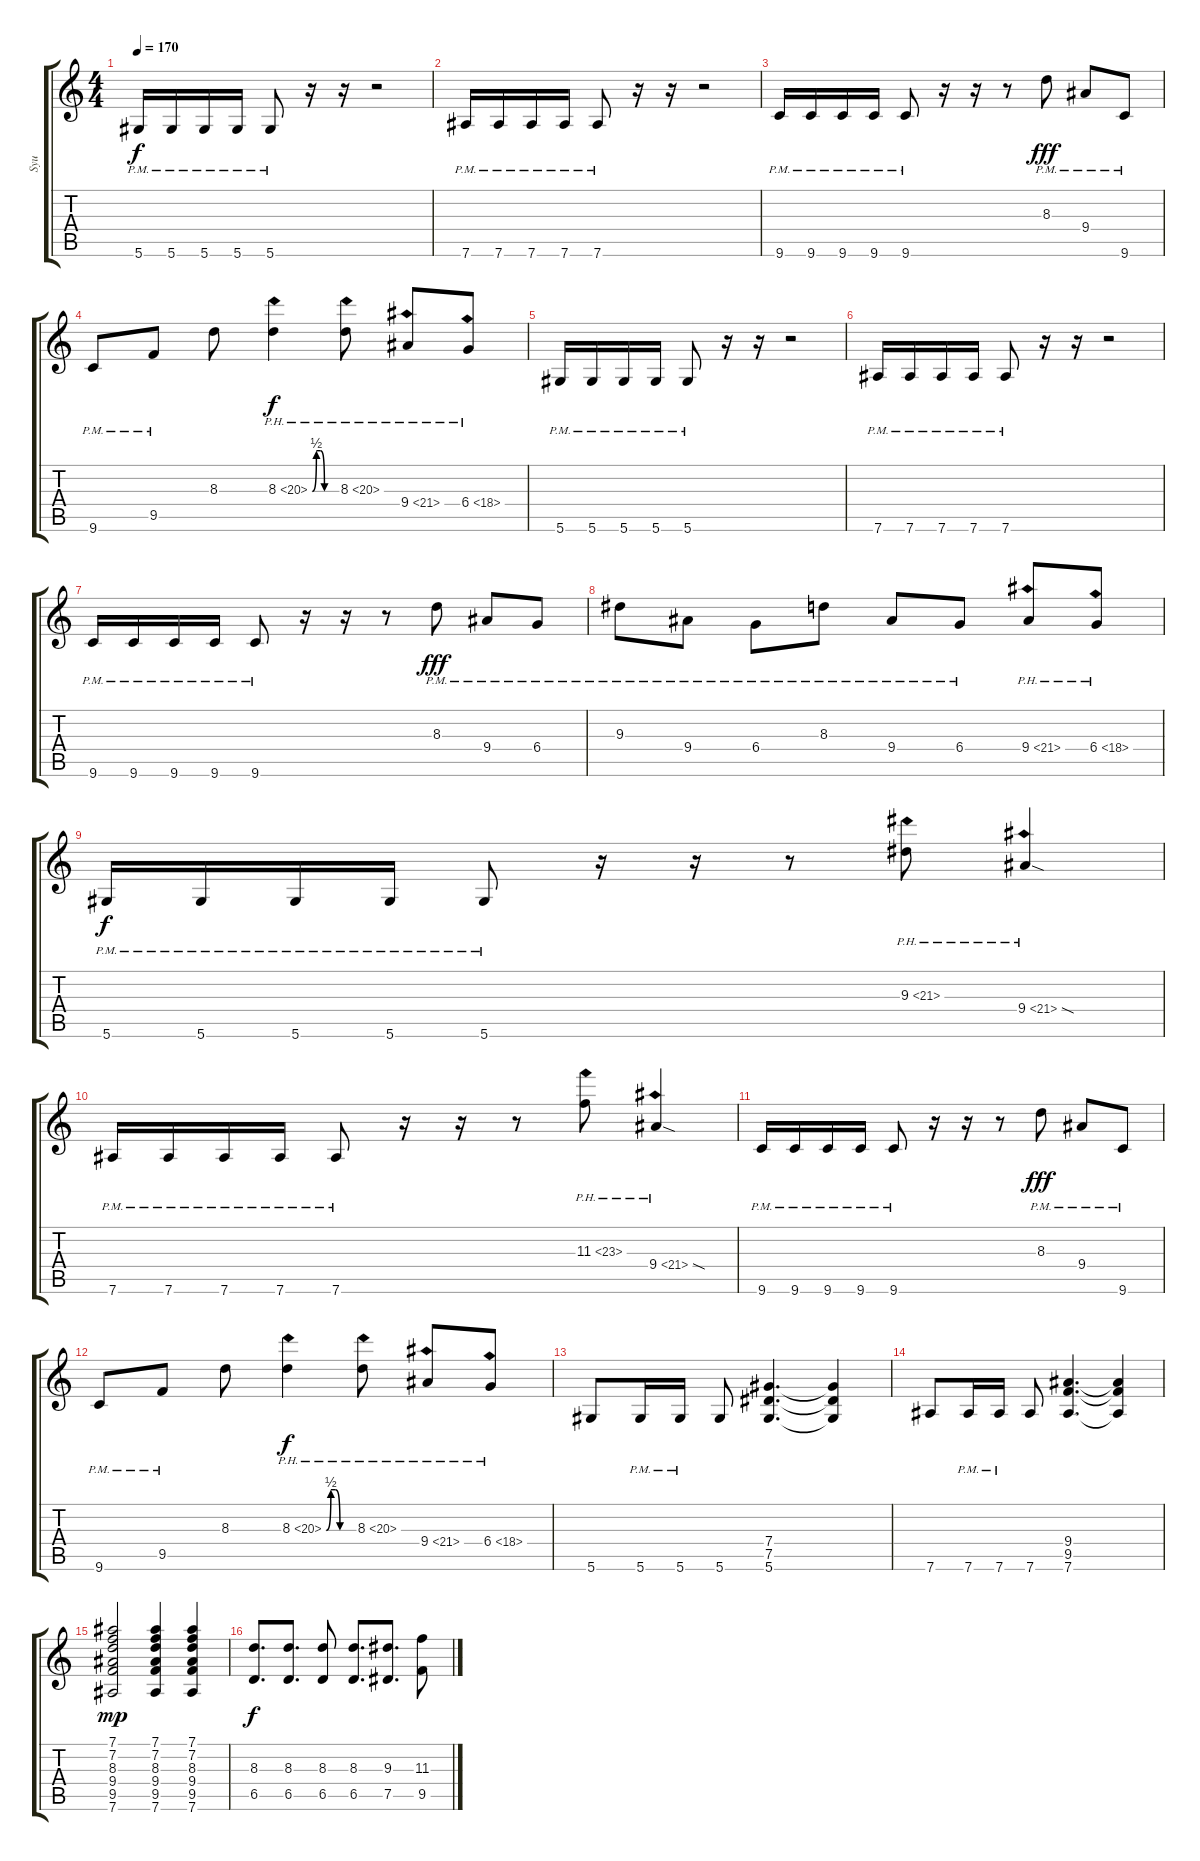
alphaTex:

\track ("Syu" "Syu") {instrument electricguitarclean}
\staff {score tabs}
\tuning (Eb4 Bb3 Gb3 Db3 Ab2 Eb2) {hide}
\ts (4 4)
\tempo 170
\clef g2
\ks c
5.6{pm}.16{dy f} 5.6{pm}.16 5.6{pm}.16 5.6{pm}.16 5.6{pm}.8 r.16 r.16 r.2 |
7.6{pm}.16 7.6{pm}.16 7.6{pm}.16 7.6{pm}.16 7.6{pm}.8 r.16 r.16 r.2 |
9.6{pm}.16 9.6{pm}.16 9.6{pm}.16 9.6{pm}.16 9.6{pm}.8 r.16 r.16 r.8 8.3{pm}.8{dy fff} 9.4{pm}.8 9.6{pm}.8 |
9.6{pm}.8 9.5{pm}.8 8.3.8 8.3{be (custom 0 0 10 2 20 2 30 0 60 0) ph 12}.4{dy f} 8.3{ph 12}.8 9.4{ph 12}.8 6.4{ph 12}.8 |
5.6{pm}.16 5.6{pm}.16 5.6{pm}.16 5.6{pm}.16 5.6{pm}.8 r.16 r.16 r.2 |
7.6{pm}.16 7.6{pm}.16 7.6{pm}.16 7.6{pm}.16 7.6{pm}.8 r.16 r.16 r.2 |
9.6{pm}.16 9.6{pm}.16 9.6{pm}.16 9.6{pm}.16 9.6{pm}.8 r.16 r.16 r.8 8.3{pm}.8{dy fff} 9.4{pm}.8 6.4{pm}.8 |
9.3{pm}.8 9.4{pm}.8 6.4{pm}.8 8.3{pm}.8 9.4{pm}.8 6.4{pm}.8 9.4{ph 12}.8 6.4{ph 12}.8 |
5.6{pm}.16{dy f} 5.6{pm}.16 5.6{pm}.16 5.6{pm}.16 5.6{pm}.8 r.16 r.16 r.8 9.3{ph 12}.8 9.4{ph 12 sod}.4 |
7.6{pm}.16 7.6{pm}.16 7.6{pm}.16 7.6{pm}.16 7.6{pm}.8 r.16 r.16 r.8 11.3{ph 12}.8 9.4{ph 12 sod}.4 |
9.6{pm}.16 9.6{pm}.16 9.6{pm}.16 9.6{pm}.16 9.6{pm}.8 r.16 r.16 r.8 8.3{pm}.8{dy fff} 9.4{pm}.8 9.6{pm}.8 |
9.6{pm}.8 9.5{pm}.8 8.3.8 8.3{be (custom 0 0 10 2 20 2 30 0 60 0) ph 12}.4{dy f} 8.3{ph 12}.8 9.4{ph 12}.8 6.4{ph 12}.8 |
5.6.8 5.6{pm}.16 5.6{pm}.16 5.6.8 (7.4 7.5 5.6).4{d} (7.4{t} 7.5{t} 5.6{t}).4 |
7.6.8 7.6{pm}.16 7.6{pm}.16 7.6.8 (9.4 9.5 7.6).4{d} (9.4{t} 9.5{t} 7.6{t}).4 |
(7.1 7.2 8.3 9.4 9.5 7.6).2{dy mp} (7.1 7.2 8.3 9.4 9.5 7.6).4 (7.1 7.2 8.3 9.4 9.5 7.6).4 |
(8.3 6.5).8{d dy f} (8.3 6.5).8{d} (8.3 6.5).8 (8.3 6.5).8{d} (9.3 7.5).8{d} (11.3 9.5).8
